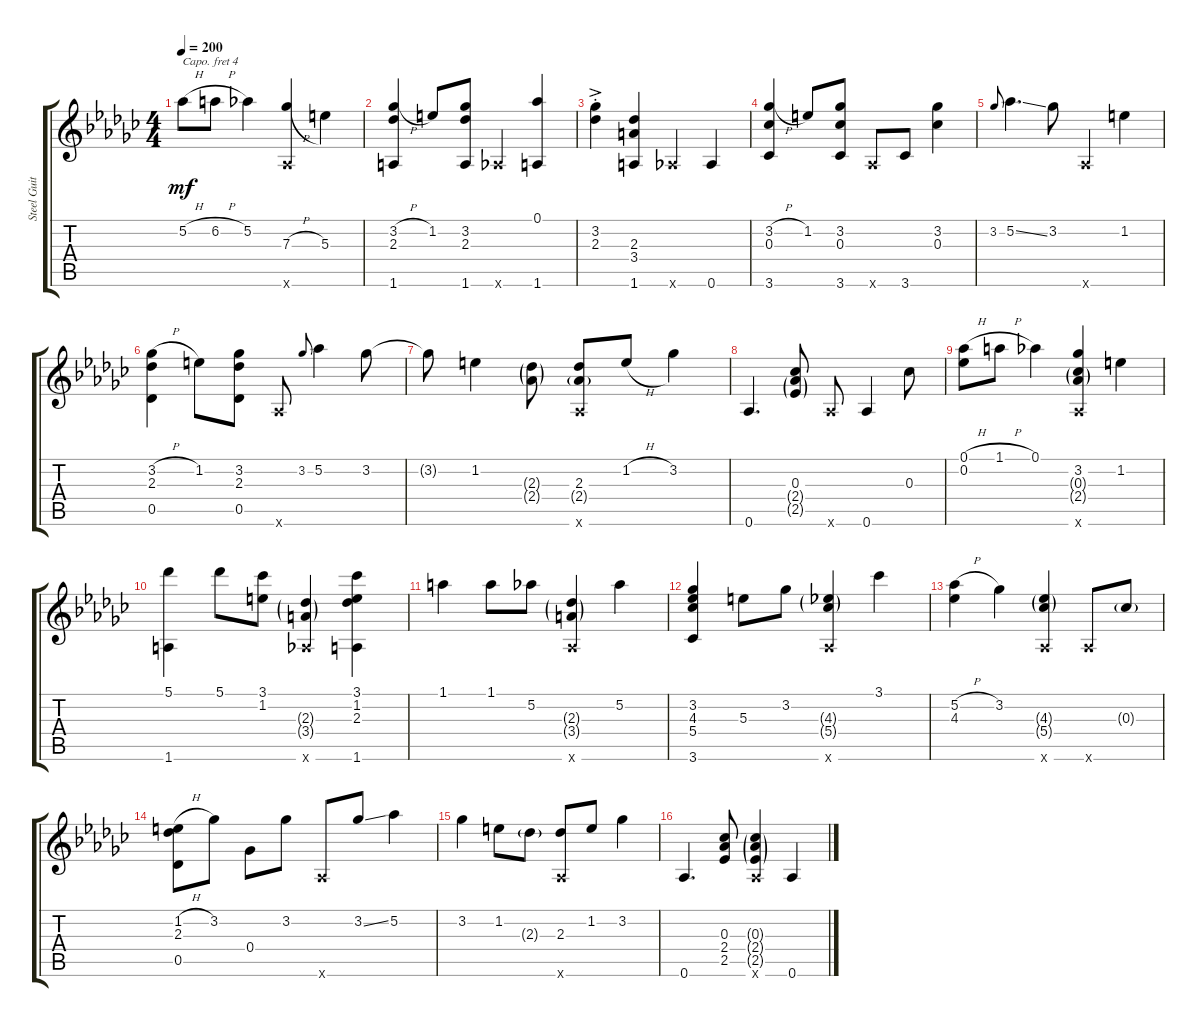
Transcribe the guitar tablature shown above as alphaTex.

\track ("Steel Guitar" "Steel Guit") {instrument acousticguitarsteel}
\staff {score tabs}
\capo 4
\tuning (E4 B3 G3 D3 A2 E2) {hide}
\ts (4 4)
\tempo 200
\clef g2
\ks gb
5.2{h}.8{dy mf} 6.2{h}.8 5.2.4 (7.3{h} 0.6{x}).4 5.3.4 |
(3.2{h} 2.3 1.6).4 1.2.8 (3.2 2.3 1.6).8 0.6{x}.4 (0.1 1.6).4 |
(3.2{ac st} 2.3{ac st}).4 (2.3 3.4 1.6).4 0.6{x}.4 0.6.4 |
(3.2{h} 0.3 3.6).4 1.2.8 (3.2 0.3 3.6).8 0.6{x}.8 3.6.8 (3.2 0.3).4 |
3.2.8{gr onbeat} 5.2{ss}.4{d} 3.2.8 0.6{x}.4 1.2.4 |
(3.2{h} 2.3 0.5).4 1.2.8 (3.2 2.3 0.5).8 0.6{x}.8 3.2.8{gr onbeat} 5.2.4 3.2.8 |
3.2{t}.8 1.2.4 (2.3{g} 2.4{g}).8 (2.3 2.4{g} 0.6{x}).8 1.2{h}.8 3.2.4 |
0.6.4{d} (0.3 2.4{g} 2.5{g}).8 0.6{x}.8 0.6.4 0.3.8 |
(0.1{h} 0.2).8 1.1{h}.8 0.1.4 (3.2 0.3{g} 2.4{g} 0.6{x}).4 1.2.4 |
(5.1 1.6).4 5.1.8 (3.1 1.2).8 (2.3{g} 3.4{g} 0.6{x}).4 (3.1 1.2 2.3 1.6).4 |
1.1.4 1.1.8 5.2.8 (2.3{g} 3.4{g} 0.6{x}).4 5.2.4 |
(3.2 4.3 5.4 3.6).4 5.3.8 3.2.8 (4.3{g} 5.4{g} 0.6{x}).4 3.1.4 |
(5.2{h} 4.3).4 3.2.4 (4.3{g} 5.4{g} 0.6{x}).4 0.6{x}.8 0.3{g}.8 |
(1.2{h} 2.3 0.5).8 3.2.8 0.4.8 3.2.8 0.6{x}.8 3.2{ss}.8 5.2.4 |
3.2.4 1.2.8 2.3{g}.8 (2.3 0.6{x}).8 1.2.8 3.2.4 |
0.6.4{d} (0.3 2.4 2.5).8 (0.3{g} 2.4{g} 2.5{g} 0.6{x}).4 0.6.4
